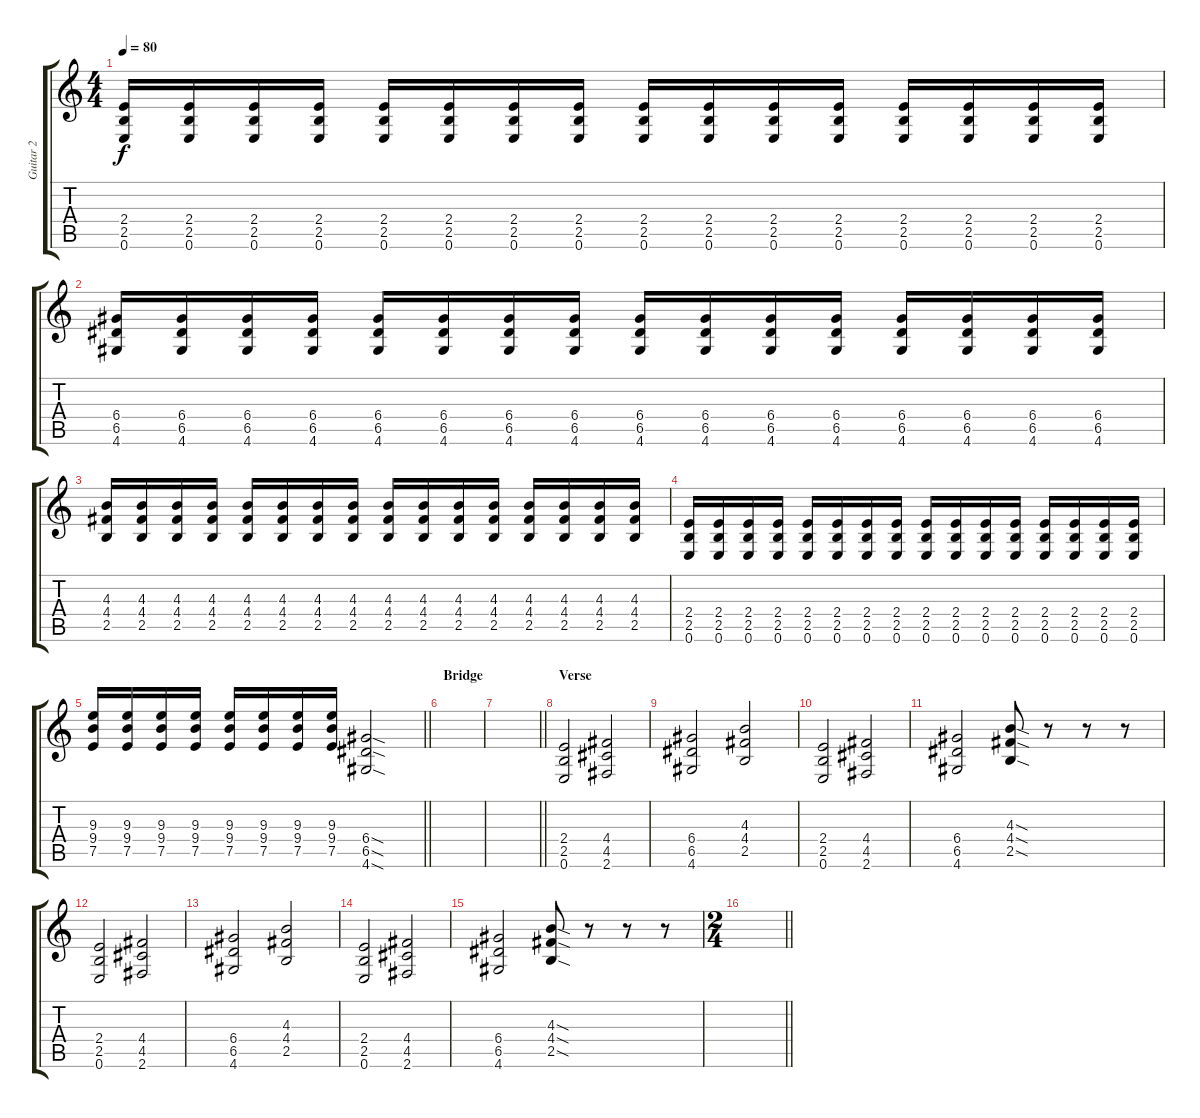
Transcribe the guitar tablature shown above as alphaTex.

\track ("Guitar 2" "Guitar 2") {instrument distortionguitar}
\staff {score tabs}
\tuning (E4 B3 G3 D3 A2 E2) {hide}
\ts (4 4)
\tempo 80
\clef g2
\ks c
(2.4 2.5 0.6).16{dy f} (2.4 2.5 0.6).16 (2.4 2.5 0.6).16 (2.4 2.5 0.6).16 (2.4 2.5 0.6).16 (2.4 2.5 0.6).16 (2.4 2.5 0.6).16 (2.4 2.5 0.6).16 (2.4 2.5 0.6).16 (2.4 2.5 0.6).16 (2.4 2.5 0.6).16 (2.4 2.5 0.6).16 (2.4 2.5 0.6).16 (2.4 2.5 0.6).16 (2.4 2.5 0.6).16 (2.4 2.5 0.6).16 |
(6.4 6.5 4.6).16 (6.4 6.5 4.6).16 (6.4 6.5 4.6).16 (6.4 6.5 4.6).16 (6.4 6.5 4.6).16 (6.4 6.5 4.6).16 (6.4 6.5 4.6).16 (6.4 6.5 4.6).16 (6.4 6.5 4.6).16 (6.4 6.5 4.6).16 (6.4 6.5 4.6).16 (6.4 6.5 4.6).16 (6.4 6.5 4.6).16 (6.4 6.5 4.6).16 (6.4 6.5 4.6).16 (6.4 6.5 4.6).16 |
(4.3 4.4 2.5).16 (4.3 4.4 2.5).16 (4.3 4.4 2.5).16 (4.3 4.4 2.5).16 (4.3 4.4 2.5).16 (4.3 4.4 2.5).16 (4.3 4.4 2.5).16 (4.3 4.4 2.5).16 (4.3 4.4 2.5).16 (4.3 4.4 2.5).16 (4.3 4.4 2.5).16 (4.3 4.4 2.5).16 (4.3 4.4 2.5).16 (4.3 4.4 2.5).16 (4.3 4.4 2.5).16 (4.3 4.4 2.5).16 |
(2.4 2.5 0.6).16 (2.4 2.5 0.6).16 (2.4 2.5 0.6).16 (2.4 2.5 0.6).16 (2.4 2.5 0.6).16 (2.4 2.5 0.6).16 (2.4 2.5 0.6).16 (2.4 2.5 0.6).16 (2.4 2.5 0.6).16 (2.4 2.5 0.6).16 (2.4 2.5 0.6).16 (2.4 2.5 0.6).16 (2.4 2.5 0.6).16 (2.4 2.5 0.6).16 (2.4 2.5 0.6).16 (2.4 2.5 0.6).16 |
\barLineRight lightlight
(9.3 9.4 7.5).16 (9.3 9.4 7.5).16 (9.3 9.4 7.5).16 (9.3 9.4 7.5).16 (9.3 9.4 7.5).16 (9.3 9.4 7.5).16 (9.3 9.4 7.5).16 (9.3 9.4 7.5).16 (6.4{sod} 6.5{sod} 4.6{sod}).2 |
\section ("" "Bridge")
|
\barLineRight lightlight
|
\section ("" "Verse")
(2.4 2.5 0.6).2 (4.4 4.5 2.6).2 |
(6.4 6.5 4.6).2 (4.3 4.4 2.5).2 |
(2.4 2.5 0.6).2 (4.4 4.5 2.6).2 |
(6.4 6.5 4.6).2 (4.3{sod} 4.4{sod} 2.5{sod}).8 r.8 r.8 r.8 |
(2.4 2.5 0.6).2 (4.4 4.5 2.6).2 |
(6.4 6.5 4.6).2 (4.3 4.4 2.5).2 |
(2.4 2.5 0.6).2 (4.4 4.5 2.6).2 |
(6.4 6.5 4.6).2 (4.3{sod} 4.4{sod} 2.5{sod}).8 r.8 r.8 r.8 |
\ts (2 4)
\barLineRight lightlight
